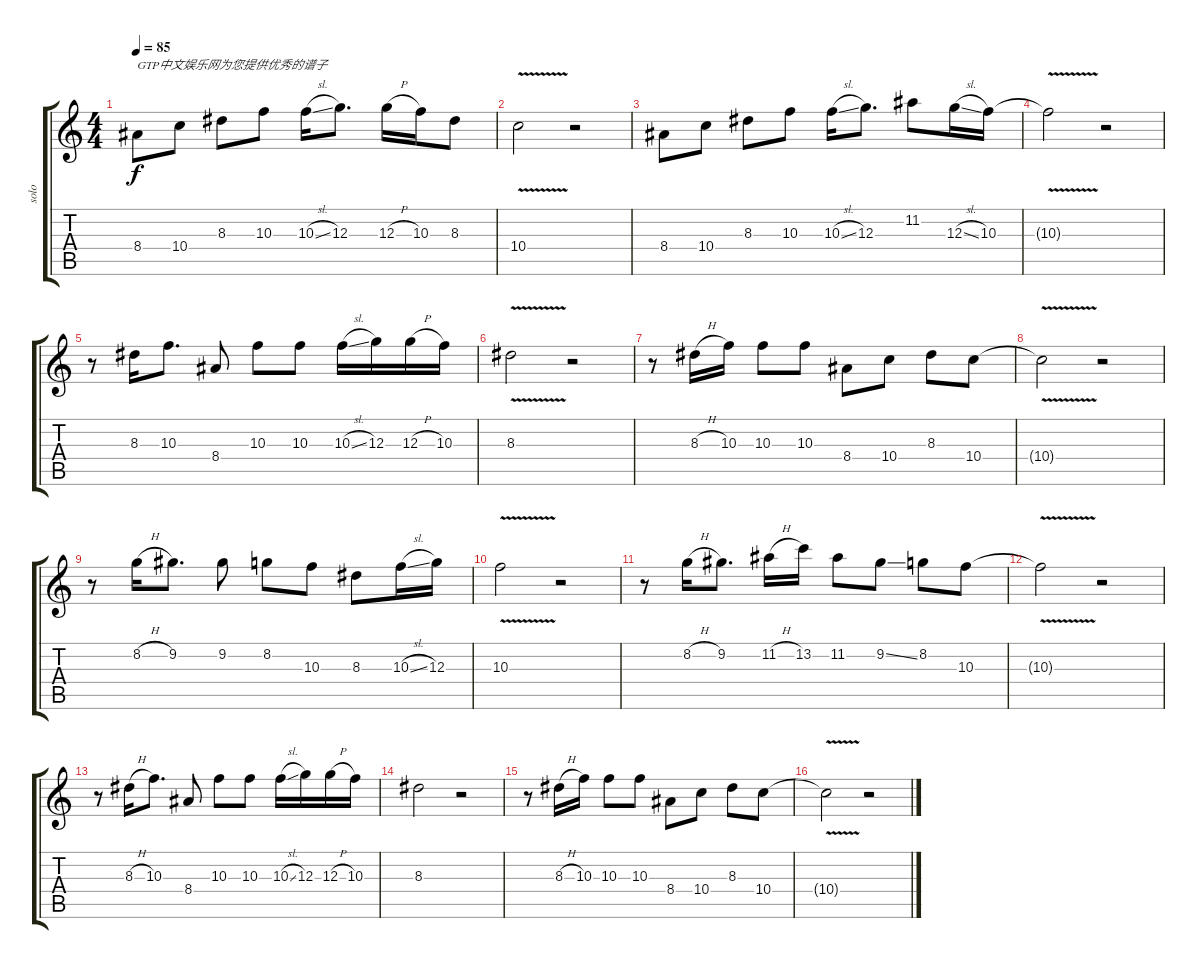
\track ("solo" "solo") {instrument electricguitarjazz}
\staff {score tabs}
\tuning (E4 B3 G3 D3 A2 E2) {hide}
\ts (4 4)
\tempo 85
\clef g2
\ks c
8.4.8{txt "GTP中文娱乐网为您提供优秀的谱子" dy f instrument electricguitarjazz} 10.4.8 8.3.8 10.3.8 10.3{sl}.16 12.3.8{d} 12.3{h}.16 10.3.16 8.3.8 |
10.4{v}.2 r.2 |
8.4.8 10.4.8 8.3.8 10.3.8 10.3{sl}.16 12.3.8{d} 11.2.8 12.3{sl}.16 10.3.16 |
10.3{v t}.2 r.2 |
r.8 8.3.16 10.3.8{d} 8.4.8 10.3.8 10.3.8 10.3{sl}.16 12.3.16 12.3{h}.16 10.3.16 |
8.3{v}.2 r.2 |
r.8 8.3{h}.16 10.3.16 10.3.8 10.3.8 8.4.8 10.4.8 8.3.8 10.4.8 |
10.4{v t}.2 r.2 |
r.8 8.2{h}.16 9.2.8{d} 9.2.8 8.2.8 10.3.8 8.3.8 10.3{sl}.16 12.3.16 |
10.3{v}.2 r.2 |
r.8 8.2{h}.16 9.2.8{d} 11.2{h}.16 13.2.16 11.2.8 9.2{ss}.8 8.2.8 10.3.8 |
10.3{v t}.2 r.2 |
r.8 8.3{h}.16 10.3.8{d} 8.4.8 10.3.8 10.3.8 10.3{sl}.16 12.3.16 12.3{h}.16 10.3.16 |
8.3.2 r.2 |
r.8 8.3{h}.16 10.3.16 10.3.8 10.3.8 8.4.8 10.4.8 8.3.8 10.4.8 |
10.4{v t}.2 r.2
